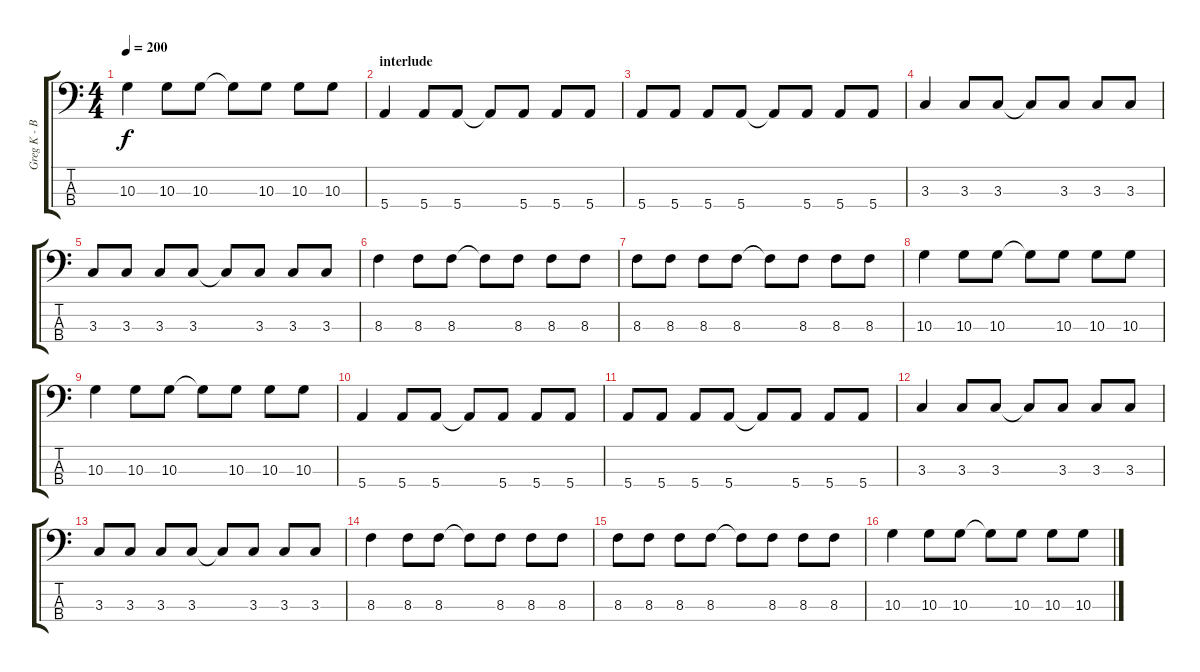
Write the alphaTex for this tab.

\track ("Greg K - Bass" "Greg K - B") {instrument electricbasspick}
\staff {score tabs}
\tuning (G2 D2 A1 E1) {hide}
\ts (4 4)
\tempo 200
\clef f4
\ks c
10.3.4{dy f} 10.3.8 10.3.8 10.3{t}.8 10.3.8 10.3.8 10.3.8 |
\section ("" "interlude")
5.4.4 5.4.8 5.4.8 5.4{t}.8 5.4.8 5.4.8 5.4.8 |
5.4.8 5.4.8 5.4.8 5.4.8 5.4{t}.8 5.4.8 5.4.8 5.4.8 |
3.3.4 3.3.8 3.3.8 3.3{t}.8 3.3.8 3.3.8 3.3.8 |
3.3.8 3.3.8 3.3.8 3.3.8 3.3{t}.8 3.3.8 3.3.8 3.3.8 |
8.3.4 8.3.8 8.3.8 8.3{t}.8 8.3.8 8.3.8 8.3.8 |
8.3.8 8.3.8 8.3.8 8.3.8 8.3{t}.8 8.3.8 8.3.8 8.3.8 |
10.3.4 10.3.8 10.3.8 10.3{t}.8 10.3.8 10.3.8 10.3.8 |
10.3.4 10.3.8 10.3.8 10.3{t}.8 10.3.8 10.3.8 10.3.8 |
5.4.4 5.4.8 5.4.8 5.4{t}.8 5.4.8 5.4.8 5.4.8 |
5.4.8 5.4.8 5.4.8 5.4.8 5.4{t}.8 5.4.8 5.4.8 5.4.8 |
3.3.4 3.3.8 3.3.8 3.3{t}.8 3.3.8 3.3.8 3.3.8 |
3.3.8 3.3.8 3.3.8 3.3.8 3.3{t}.8 3.3.8 3.3.8 3.3.8 |
8.3.4 8.3.8 8.3.8 8.3{t}.8 8.3.8 8.3.8 8.3.8 |
8.3.8 8.3.8 8.3.8 8.3.8 8.3{t}.8 8.3.8 8.3.8 8.3.8 |
10.3.4 10.3.8 10.3.8 10.3{t}.8 10.3.8 10.3.8 10.3.8
